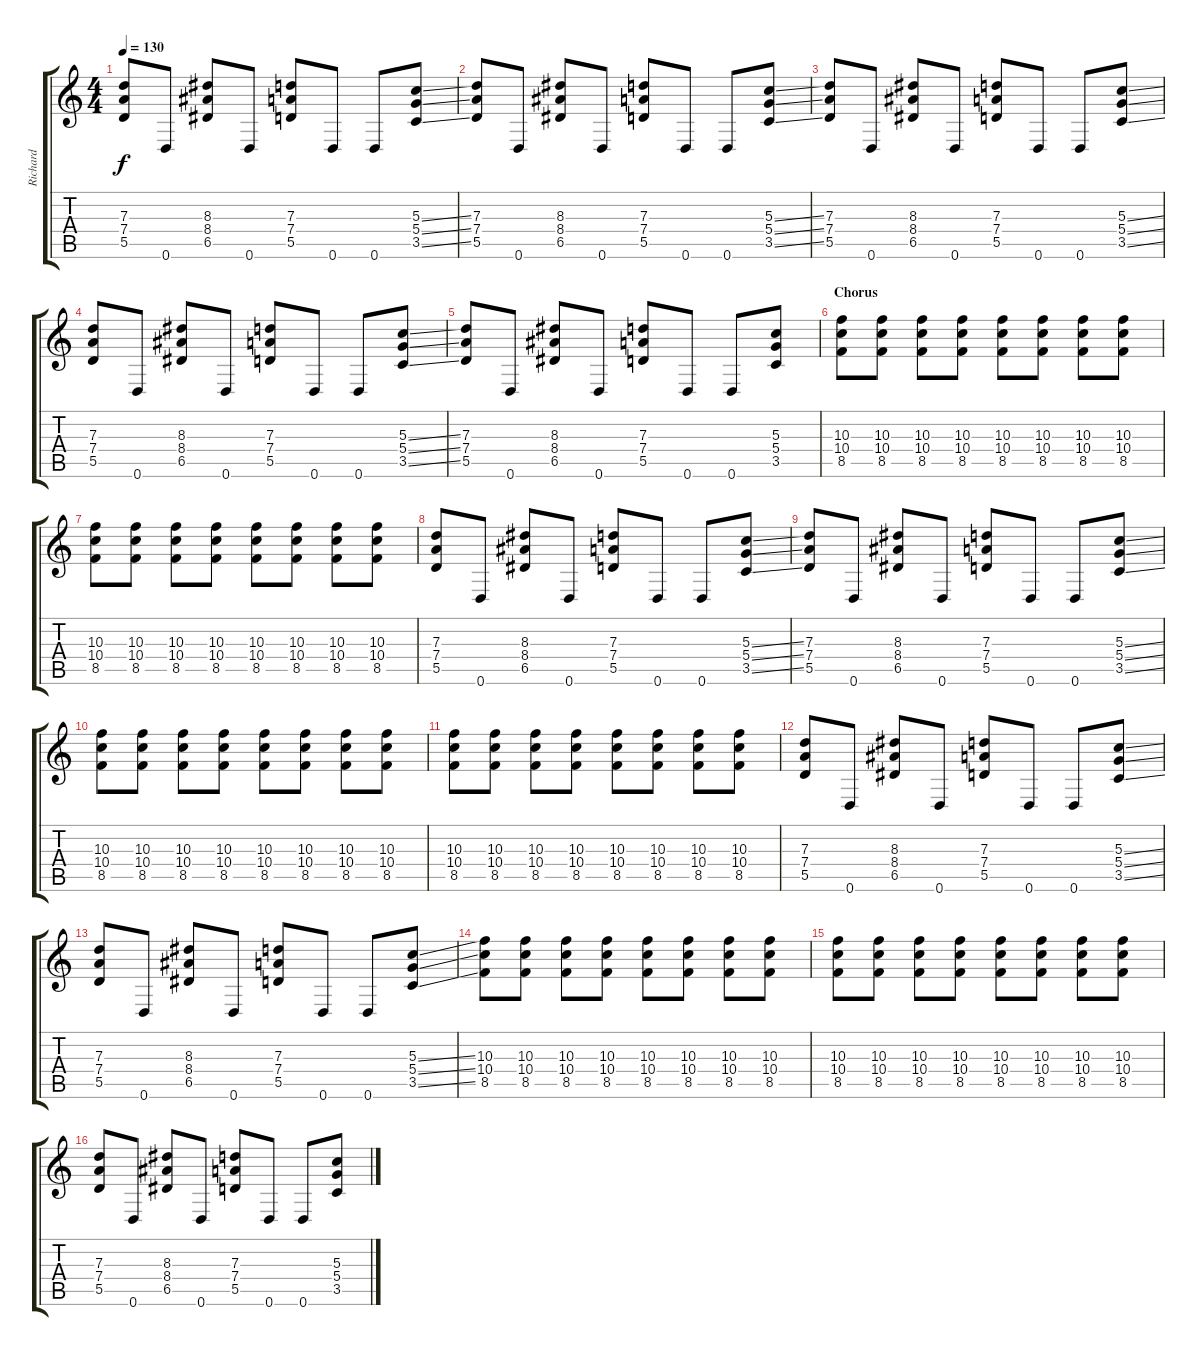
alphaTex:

\track ("Richard" "Richard") {instrument distortionguitar}
\staff {score tabs}
\tuning (E4 B3 G3 D3 A2 D2) {hide}
\ts (4 4)
\tempo 130
\clef g2
\ks c
(7.3 7.4 5.5).8{dy f} 0.6.8 (8.3 8.4 6.5).8 0.6.8 (7.3 7.4 5.5).8 0.6.8 0.6.8 (5.3{ss} 5.4{ss} 3.5{ss}).8 |
(7.3 7.4 5.5).8 0.6.8 (8.3 8.4 6.5).8 0.6.8 (7.3 7.4 5.5).8 0.6.8 0.6.8 (5.3{ss} 5.4{ss} 3.5{ss}).8 |
(7.3 7.4 5.5).8 0.6.8 (8.3 8.4 6.5).8 0.6.8 (7.3 7.4 5.5).8 0.6.8 0.6.8 (5.3{ss} 5.4{ss} 3.5{ss}).8 |
(7.3 7.4 5.5).8 0.6.8 (8.3 8.4 6.5).8 0.6.8 (7.3 7.4 5.5).8 0.6.8 0.6.8 (5.3{ss} 5.4{ss} 3.5{ss}).8 |
(7.3 7.4 5.5).8 0.6.8 (8.3 8.4 6.5).8 0.6.8 (7.3 7.4 5.5).8 0.6.8 0.6.8 (5.3 5.4 3.5).8 |
\section ("" "Chorus")
(10.3 10.4 8.5).8 (10.3 10.4 8.5).8 (10.3 10.4 8.5).8 (10.3 10.4 8.5).8 (10.3 10.4 8.5).8 (10.3 10.4 8.5).8 (10.3 10.4 8.5).8 (10.3 10.4 8.5).8 |
(10.3 10.4 8.5).8 (10.3 10.4 8.5).8 (10.3 10.4 8.5).8 (10.3 10.4 8.5).8 (10.3 10.4 8.5).8 (10.3 10.4 8.5).8 (10.3 10.4 8.5).8 (10.3 10.4 8.5).8 |
(7.3 7.4 5.5).8 0.6.8 (8.3 8.4 6.5).8 0.6.8 (7.3 7.4 5.5).8 0.6.8 0.6.8 (5.3{ss} 5.4{ss} 3.5{ss}).8 |
(7.3 7.4 5.5).8 0.6.8 (8.3 8.4 6.5).8 0.6.8 (7.3 7.4 5.5).8 0.6.8 0.6.8 (5.3{ss} 5.4{ss} 3.5{ss}).8 |
(10.3 10.4 8.5).8 (10.3 10.4 8.5).8 (10.3 10.4 8.5).8 (10.3 10.4 8.5).8 (10.3 10.4 8.5).8 (10.3 10.4 8.5).8 (10.3 10.4 8.5).8 (10.3 10.4 8.5).8 |
(10.3 10.4 8.5).8 (10.3 10.4 8.5).8 (10.3 10.4 8.5).8 (10.3 10.4 8.5).8 (10.3 10.4 8.5).8 (10.3 10.4 8.5).8 (10.3 10.4 8.5).8 (10.3 10.4 8.5).8 |
(7.3 7.4 5.5).8 0.6.8 (8.3 8.4 6.5).8 0.6.8 (7.3 7.4 5.5).8 0.6.8 0.6.8 (5.3{ss} 5.4{ss} 3.5{ss}).8 |
(7.3 7.4 5.5).8 0.6.8 (8.3 8.4 6.5).8 0.6.8 (7.3 7.4 5.5).8 0.6.8 0.6.8 (5.3{ss} 5.4{ss} 3.5{ss}).8 |
(10.3 10.4 8.5).8 (10.3 10.4 8.5).8 (10.3 10.4 8.5).8 (10.3 10.4 8.5).8 (10.3 10.4 8.5).8 (10.3 10.4 8.5).8 (10.3 10.4 8.5).8 (10.3 10.4 8.5).8 |
(10.3 10.4 8.5).8 (10.3 10.4 8.5).8 (10.3 10.4 8.5).8 (10.3 10.4 8.5).8 (10.3 10.4 8.5).8 (10.3 10.4 8.5).8 (10.3 10.4 8.5).8 (10.3 10.4 8.5).8 |
(7.3 7.4 5.5).8 0.6.8 (8.3 8.4 6.5).8 0.6.8 (7.3 7.4 5.5).8 0.6.8 0.6.8 (5.3{ss} 5.4{ss} 3.5{ss}).8
